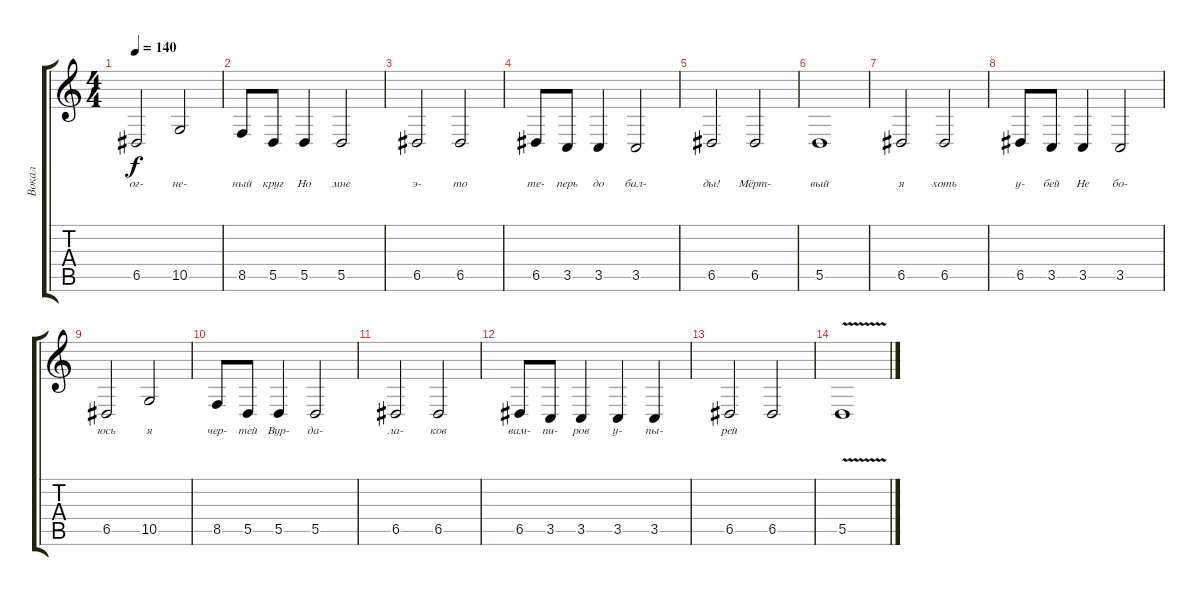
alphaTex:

\track ("Вокал" "Вокал") {instrument oboe}
\staff {score tabs}
\tuning (E4 B3 G3 D3 A2 E2) {hide}
\ts (4 4)
\tempo 140
\clef g2
\ks c
6.5.2{lyrics (0 "ог-") lyrics (1 "") lyrics (2 "") lyrics (3 "") lyrics (4 "") dy f} 10.5.2{lyrics (0 "не-") lyrics (1 "") lyrics (2 "") lyrics (3 "") lyrics (4 "")} |
8.5.8{lyrics (0 "ный") lyrics (1 "") lyrics (2 "") lyrics (3 "") lyrics (4 "")} 5.5.8{lyrics (0 "круг") lyrics (1 "") lyrics (2 "") lyrics (3 "") lyrics (4 "")} 5.5.4{lyrics (0 "Но") lyrics (1 "") lyrics (2 "") lyrics (3 "") lyrics (4 "")} 5.5.2{lyrics (0 "мне") lyrics (1 "") lyrics (2 "") lyrics (3 "") lyrics (4 "")} |
6.5.2{lyrics (0 "э-") lyrics (1 "") lyrics (2 "") lyrics (3 "") lyrics (4 "")} 6.5.2{lyrics (0 "то") lyrics (1 "") lyrics (2 "") lyrics (3 "") lyrics (4 "")} |
6.5.8{lyrics (0 "те-") lyrics (1 "") lyrics (2 "") lyrics (3 "") lyrics (4 "")} 3.5.8{lyrics (0 "перь") lyrics (1 "") lyrics (2 "") lyrics (3 "") lyrics (4 "")} 3.5.4{lyrics (0 "до") lyrics (1 "") lyrics (2 "") lyrics (3 "") lyrics (4 "")} 3.5.2{lyrics (0 "бал-") lyrics (1 "") lyrics (2 "") lyrics (3 "") lyrics (4 "")} |
6.5.2{lyrics (0 "ды!") lyrics (1 "") lyrics (2 "") lyrics (3 "") lyrics (4 "")} 6.5.2{lyrics (0 "Мёрт-") lyrics (1 "") lyrics (2 "") lyrics (3 "") lyrics (4 "")} |
5.5.1{lyrics (0 "вый") lyrics (1 "") lyrics (2 "") lyrics (3 "") lyrics (4 "")} |
6.5.2{lyrics (0 "я") lyrics (1 "") lyrics (2 "") lyrics (3 "") lyrics (4 "")} 6.5.2{lyrics (0 "хоть") lyrics (1 "") lyrics (2 "") lyrics (3 "") lyrics (4 "")} |
6.5.8{lyrics (0 "у-") lyrics (1 "") lyrics (2 "") lyrics (3 "") lyrics (4 "")} 3.5.8{lyrics (0 "бей") lyrics (1 "") lyrics (2 "") lyrics (3 "") lyrics (4 "")} 3.5.4{lyrics (0 "Не") lyrics (1 "") lyrics (2 "") lyrics (3 "") lyrics (4 "")} 3.5.2{lyrics (0 "бо-") lyrics (1 "") lyrics (2 "") lyrics (3 "") lyrics (4 "")} |
6.5.2{lyrics (0 "юсь") lyrics (1 "") lyrics (2 "") lyrics (3 "") lyrics (4 "")} 10.5.2{lyrics (0 "я") lyrics (1 "") lyrics (2 "") lyrics (3 "") lyrics (4 "")} |
8.5.8{lyrics (0 "чер-") lyrics (1 "") lyrics (2 "") lyrics (3 "") lyrics (4 "")} 5.5.8{lyrics (0 "тей") lyrics (1 "") lyrics (2 "") lyrics (3 "") lyrics (4 "")} 5.5.4{lyrics (0 "Вур-") lyrics (1 "") lyrics (2 "") lyrics (3 "") lyrics (4 "")} 5.5.2{lyrics (0 "да-") lyrics (1 "") lyrics (2 "") lyrics (3 "") lyrics (4 "")} |
6.5.2{lyrics (0 "ла-") lyrics (1 "") lyrics (2 "") lyrics (3 "") lyrics (4 "")} 6.5.2{lyrics (0 "ков") lyrics (1 "") lyrics (2 "") lyrics (3 "") lyrics (4 "")} |
6.5.8{lyrics (0 "вам-") lyrics (1 "") lyrics (2 "") lyrics (3 "") lyrics (4 "")} 3.5.8{lyrics (0 "пи-") lyrics (1 "") lyrics (2 "") lyrics (3 "") lyrics (4 "")} 3.5.4{lyrics (0 "ров") lyrics (1 "") lyrics (2 "") lyrics (3 "") lyrics (4 "")} 3.5.4{lyrics (0 "у-") lyrics (1 "") lyrics (2 "") lyrics (3 "") lyrics (4 "")} 3.5.4{lyrics (0 "пы-") lyrics (1 "") lyrics (2 "") lyrics (3 "") lyrics (4 "")} |
6.5.2{lyrics (0 "рей") lyrics (1 "") lyrics (2 "") lyrics (3 "") lyrics (4 "")} 6.5.2 |
5.5{v}.1
